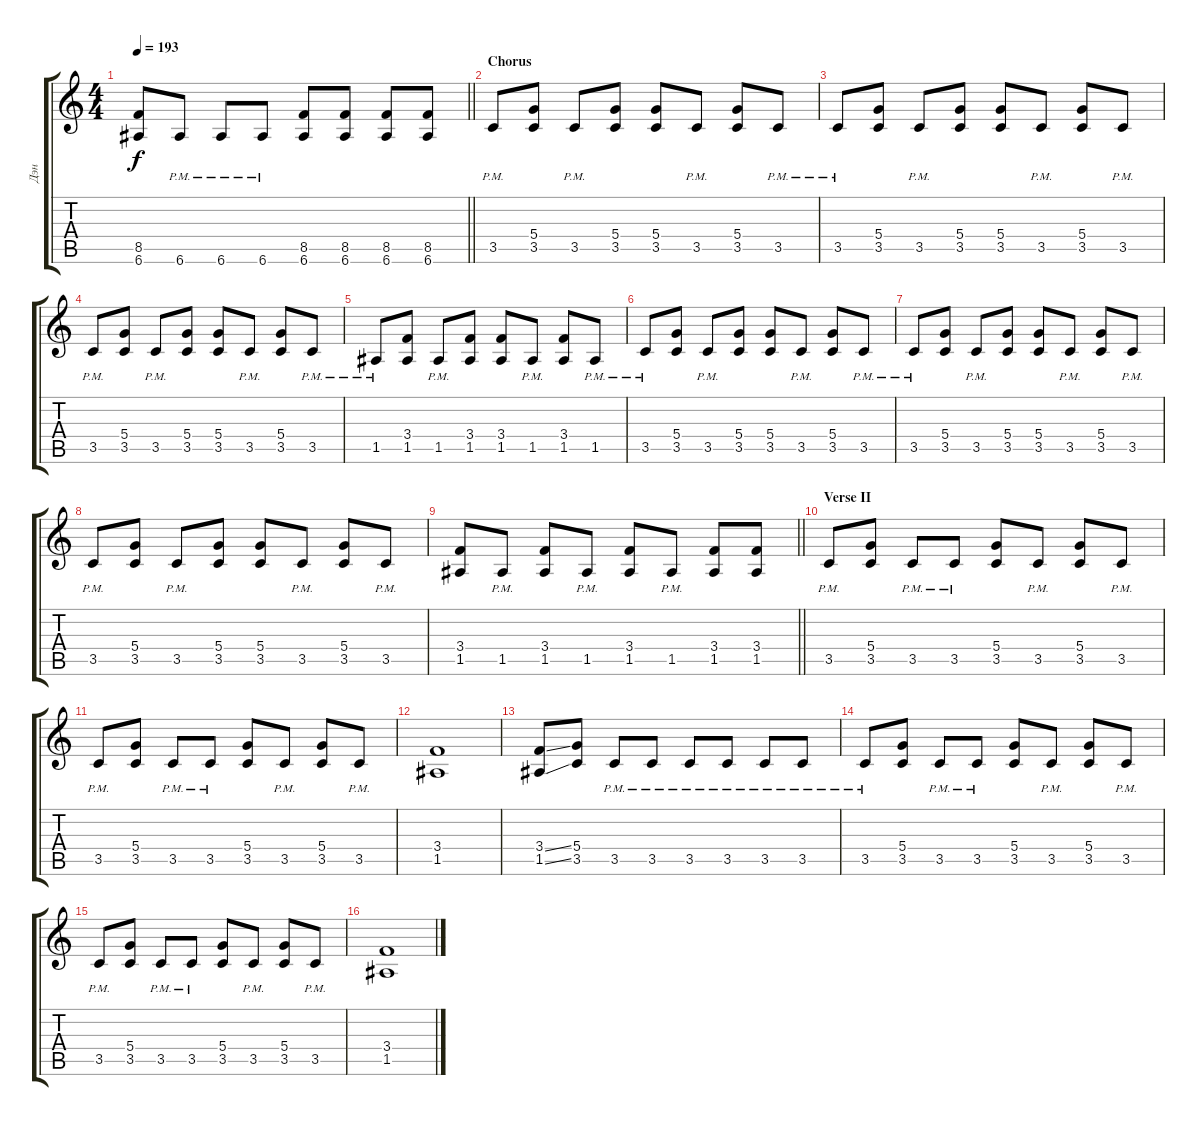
\track ("Дэн" "Дэн") {instrument overdrivenguitar}
\staff {score tabs}
\tuning (E4 B3 G3 D3 A2 E2) {hide}
\ts (4 4)
\tempo 193
\clef g2
\barLineRight lightlight
\ks c
(8.5{t} 6.6{t}).8{dy f} 6.6{pm}.8 6.6{pm}.8 6.6{pm}.8 (8.5 6.6).8 (8.5 6.6).8 (8.5 6.6).8 (8.5 6.6).8 |
\section ("" "Chorus")
3.5{pm}.8 (5.4 3.5).8 3.5{pm}.8 (5.4 3.5).8 (5.4 3.5).8 3.5{pm}.8 (5.4 3.5).8 3.5{pm}.8 |
3.5{pm}.8 (5.4 3.5).8 3.5{pm}.8 (5.4 3.5).8 (5.4 3.5).8 3.5{pm}.8 (5.4 3.5).8 3.5{pm}.8 |
3.5{pm}.8 (5.4 3.5).8 3.5{pm}.8 (5.4 3.5).8 (5.4 3.5).8 3.5{pm}.8 (5.4 3.5).8 3.5{pm}.8 |
1.5{pm}.8 (3.4 1.5).8 1.5{pm}.8 (3.4 1.5).8 (3.4 1.5).8 1.5{pm}.8 (3.4 1.5).8 1.5{pm}.8 |
3.5{pm}.8 (5.4 3.5).8 3.5{pm}.8 (5.4 3.5).8 (5.4 3.5).8 3.5{pm}.8 (5.4 3.5).8 3.5{pm}.8 |
3.5{pm}.8 (5.4 3.5).8 3.5{pm}.8 (5.4 3.5).8 (5.4 3.5).8 3.5{pm}.8 (5.4 3.5).8 3.5{pm}.8 |
3.5{pm}.8 (5.4 3.5).8 3.5{pm}.8 (5.4 3.5).8 (5.4 3.5).8 3.5{pm}.8 (5.4 3.5).8 3.5{pm}.8 |
\barLineRight lightlight
(3.4 1.5).8 1.5{pm}.8 (3.4 1.5).8 1.5{pm}.8 (3.4 1.5).8 1.5{pm}.8 (3.4 1.5).8 (3.4 1.5).8 |
\section ("" "Verse II")
3.5{pm}.8 (5.4 3.5).8 3.5{pm}.8 3.5{pm}.8 (5.4 3.5).8 3.5{pm}.8 (5.4 3.5).8 3.5{pm}.8 |
3.5{pm}.8 (5.4 3.5).8 3.5{pm}.8 3.5{pm}.8 (5.4 3.5).8 3.5{pm}.8 (5.4 3.5).8 3.5{pm}.8 |
(3.4 1.5).1 |
(3.4{ss} 1.5{ss}).8 (5.4 3.5).8 3.5{pm}.8 3.5{pm}.8 3.5{pm}.8 3.5{pm}.8 3.5{pm}.8 3.5{pm}.8 |
3.5{pm}.8 (5.4 3.5).8 3.5{pm}.8 3.5{pm}.8 (5.4 3.5).8 3.5{pm}.8 (5.4 3.5).8 3.5{pm}.8 |
3.5{pm}.8 (5.4 3.5).8 3.5{pm}.8 3.5{pm}.8 (5.4 3.5).8 3.5{pm}.8 (5.4 3.5).8 3.5{pm}.8 |
(3.4 1.5).1
